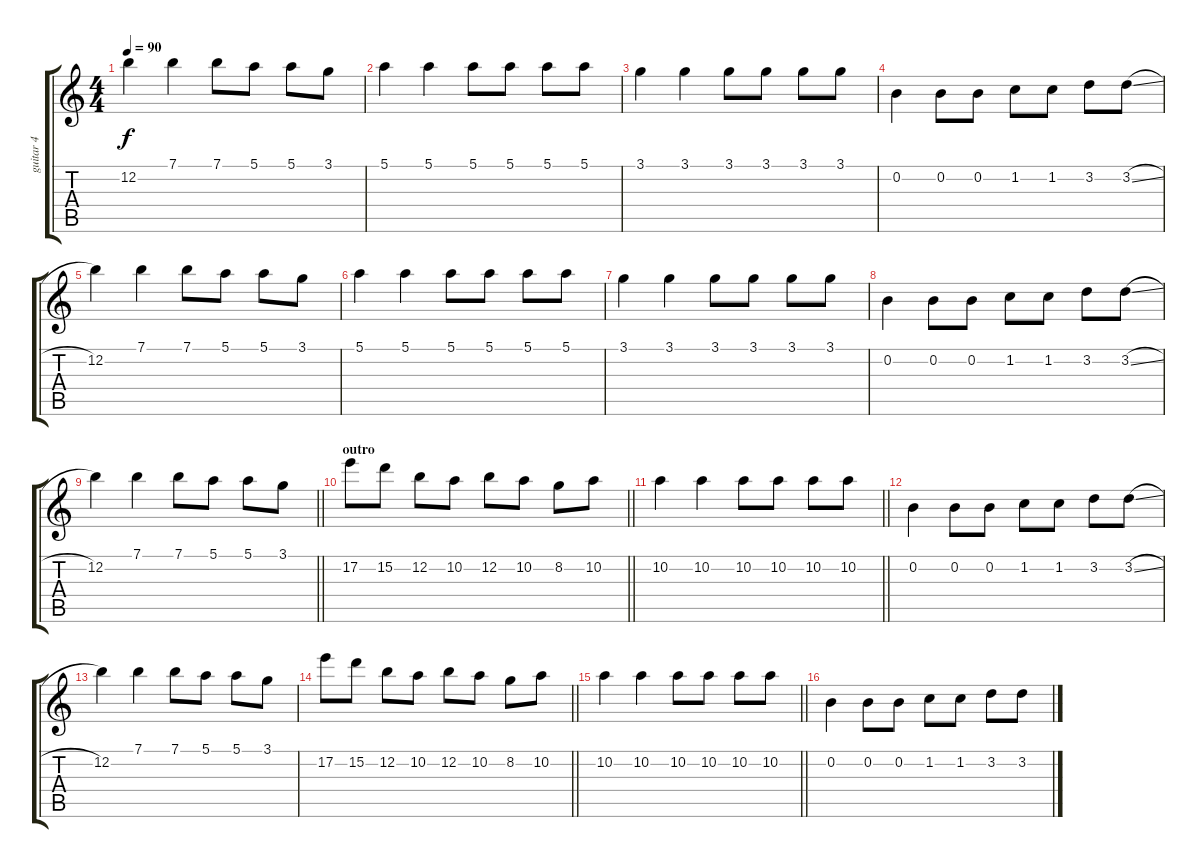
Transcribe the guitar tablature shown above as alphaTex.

\track ("guitar 4" "guitar 4") {instrument electricguitarjazz}
\staff {score tabs}
\tuning (E4 B3 G3 D3 A2 E2) {hide}
\ts (4 4)
\tempo 90
\clef g2
\ks c
12.2.4{dy f} 7.1.4 7.1.8 5.1.8 5.1.8 3.1.8 |
5.1.4 5.1.4 5.1.8 5.1.8 5.1.8 5.1.8 |
3.1.4 3.1.4 3.1.8 3.1.8 3.1.8 3.1.8 |
0.2.4 0.2.8 0.2.8 1.2.8 1.2.8 3.2.8 3.2{sl}.8 |
12.2.4 7.1.4 7.1.8 5.1.8 5.1.8 3.1.8 |
5.1.4 5.1.4 5.1.8 5.1.8 5.1.8 5.1.8 |
3.1.4 3.1.4 3.1.8 3.1.8 3.1.8 3.1.8 |
0.2.4 0.2.8 0.2.8 1.2.8 1.2.8 3.2.8 3.2{sl}.8 |
\barLineRight lightlight
12.2.4 7.1.4 7.1.8 5.1.8 5.1.8 3.1.8 |
\section ("" "outro")
\barLineRight lightlight
17.2.8 15.2.8 12.2.8 10.2.8 12.2.8 10.2.8 8.2.8 10.2.8 |
\barLineRight lightlight
10.2.4 10.2.4 10.2.8 10.2.8 10.2.8 10.2.8 |
0.2.4 0.2.8 0.2.8 1.2.8 1.2.8 3.2.8 3.2{sl}.8 |
12.2.4 7.1.4 7.1.8 5.1.8 5.1.8 3.1.8 |
\barLineRight lightlight
17.2.8 15.2.8 12.2.8 10.2.8 12.2.8 10.2.8 8.2.8 10.2.8 |
\barLineRight lightlight
10.2.4 10.2.4 10.2.8 10.2.8 10.2.8 10.2.8 |
0.2.4 0.2.8 0.2.8 1.2.8 1.2.8 3.2.8 3.2{sl}.8
